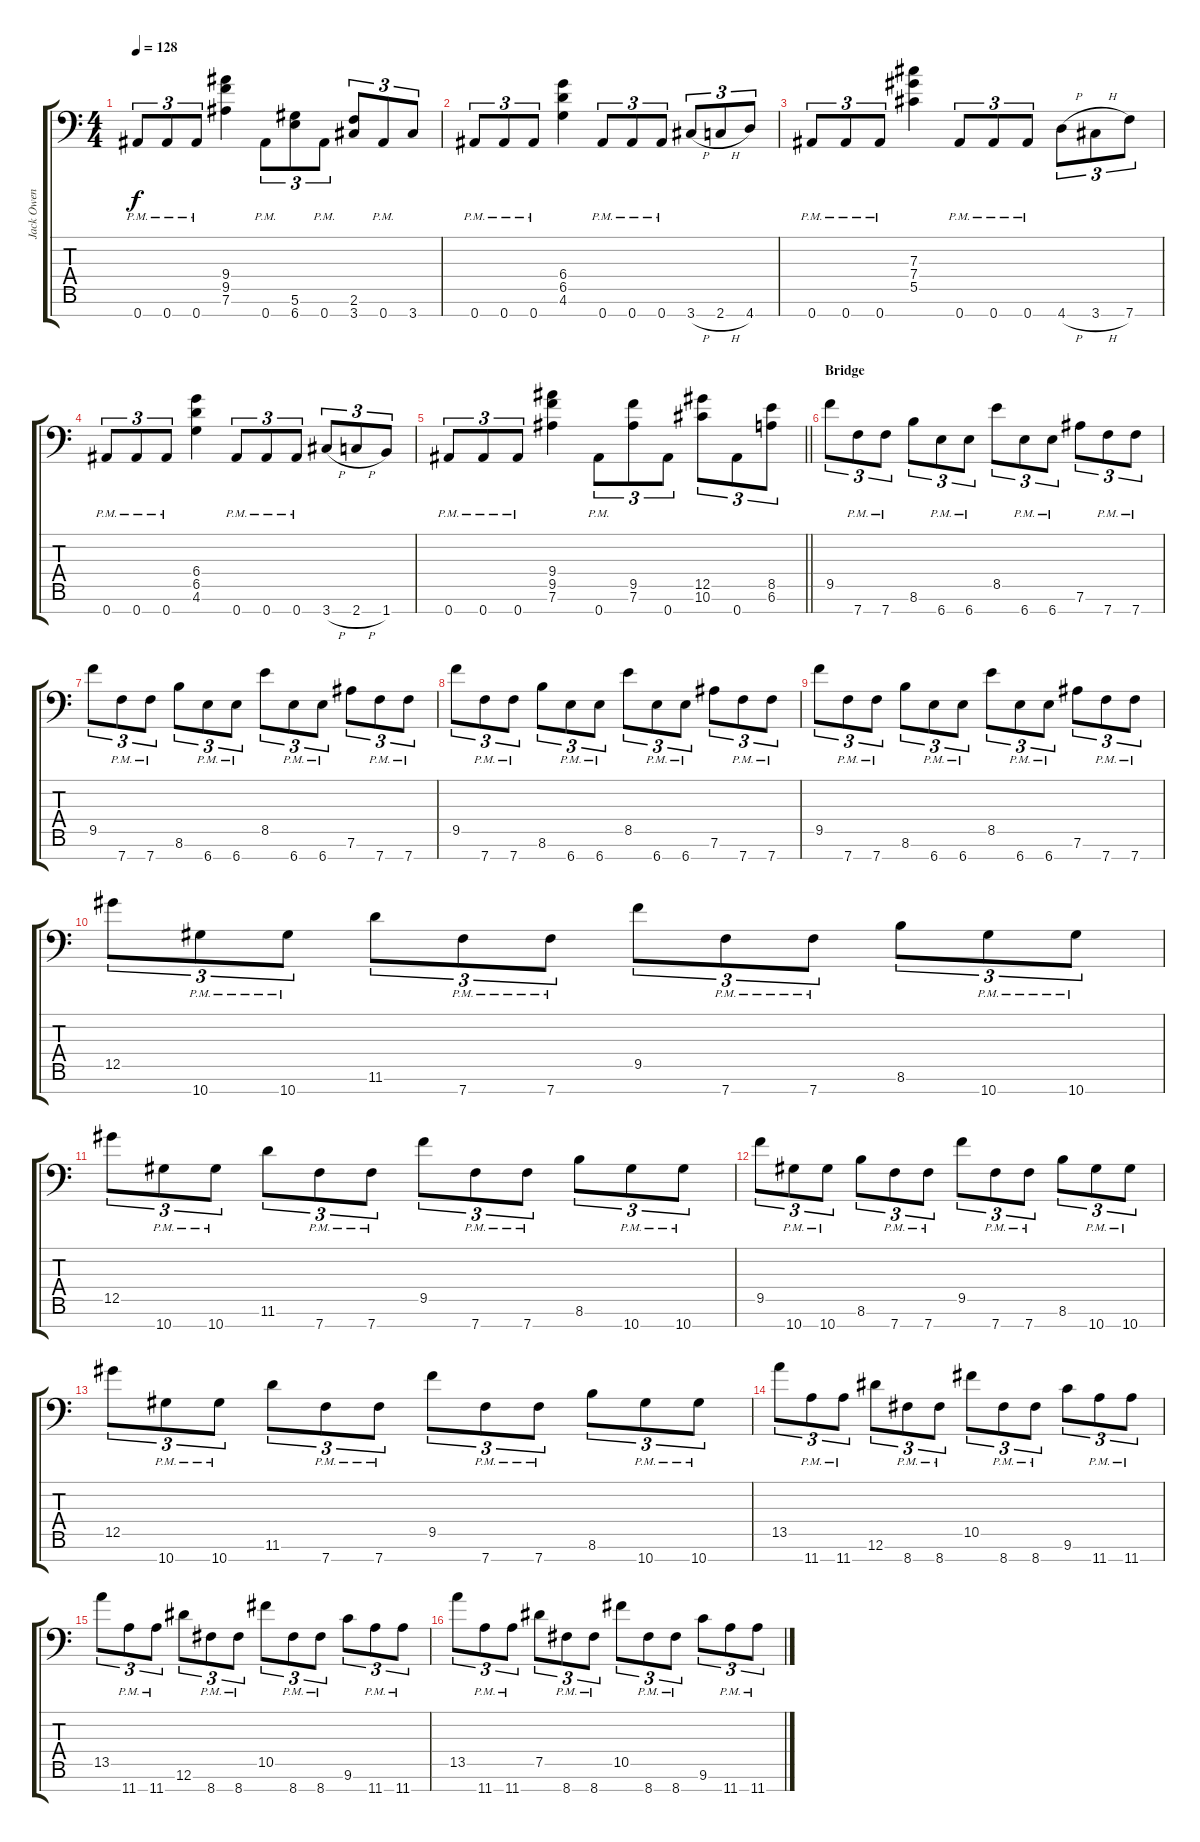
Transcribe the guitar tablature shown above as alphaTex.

\track ("Jack Owen" "Jack Owen") {instrument distortionguitar}
\staff {score tabs}
\tuning (Eb4 Bb3 Gb3 Db3 Ab2 Eb2 Bb1) {hide}
\ts (4 4)
\tempo 128
\clef f4
\ks c
0.7{pm}.8{tu (3 2) dy f} 0.7{pm}.8{tu (3 2)} 0.7{pm}.8{tu (3 2)} (9.4 9.5 7.6).4 0.7{pm}.8{tu (3 2)} (5.6 6.7).8{tu (3 2)} 0.7{pm}.8{tu (3 2)} (2.6 3.7).8{tu (3 2)} 0.7{pm}.8{tu (3 2)} 3.7.8{tu (3 2)} |
0.7{pm}.8{tu (3 2)} 0.7{pm}.8{tu (3 2)} 0.7{pm}.8{tu (3 2)} (6.4 6.5 4.6).4 0.7{pm}.8{tu (3 2)} 0.7{pm}.8{tu (3 2)} 0.7{pm}.8{tu (3 2)} 3.7{h}.8{tu (3 2)} 2.7{h}.8{tu (3 2)} 4.7.8{tu (3 2)} |
0.7{pm}.8{tu (3 2)} 0.7{pm}.8{tu (3 2)} 0.7{pm}.8{tu (3 2)} (7.3 7.4 5.5).4 0.7{pm}.8{tu (3 2)} 0.7{pm}.8{tu (3 2)} 0.7{pm}.8{tu (3 2)} 4.7{h}.8{tu (3 2)} 3.7{h}.8{tu (3 2)} 7.7.8{tu (3 2)} |
0.7{pm}.8{tu (3 2)} 0.7{pm}.8{tu (3 2)} 0.7{pm}.8{tu (3 2)} (6.4 6.5 4.6).4 0.7{pm}.8{tu (3 2)} 0.7{pm}.8{tu (3 2)} 0.7{pm}.8{tu (3 2)} 3.7{h}.8{tu (3 2)} 2.7{h}.8{tu (3 2)} 1.7.8{tu (3 2)} |
\barLineRight lightlight
0.7{pm}.8{tu (3 2)} 0.7{pm}.8{tu (3 2)} 0.7{pm}.8{tu (3 2)} (9.4 9.5 7.6).4 0.7{pm}.8{tu (3 2)} (9.5 7.6).8{tu (3 2)} 0.7.8{tu (3 2)} (12.5 10.6).8{tu (3 2)} 0.7.8{tu (3 2)} (8.5 6.6).8{tu (3 2)} |
\section ("" "Bridge")
9.5.8{tu (3 2)} 7.7{pm}.8{tu (3 2)} 7.7{pm}.8{tu (3 2)} 8.6.8{tu (3 2)} 6.7{pm}.8{tu (3 2)} 6.7{pm}.8{tu (3 2)} 8.5.8{tu (3 2)} 6.7{pm}.8{tu (3 2)} 6.7{pm}.8{tu (3 2)} 7.6.8{tu (3 2)} 7.7{pm}.8{tu (3 2)} 7.7{pm}.8{tu (3 2)} |
9.5.8{tu (3 2)} 7.7{pm}.8{tu (3 2)} 7.7{pm}.8{tu (3 2)} 8.6.8{tu (3 2)} 6.7{pm}.8{tu (3 2)} 6.7{pm}.8{tu (3 2)} 8.5.8{tu (3 2)} 6.7{pm}.8{tu (3 2)} 6.7{pm}.8{tu (3 2)} 7.6.8{tu (3 2)} 7.7{pm}.8{tu (3 2)} 7.7{pm}.8{tu (3 2)} |
9.5.8{tu (3 2)} 7.7{pm}.8{tu (3 2)} 7.7{pm}.8{tu (3 2)} 8.6.8{tu (3 2)} 6.7{pm}.8{tu (3 2)} 6.7{pm}.8{tu (3 2)} 8.5.8{tu (3 2)} 6.7{pm}.8{tu (3 2)} 6.7{pm}.8{tu (3 2)} 7.6.8{tu (3 2)} 7.7{pm}.8{tu (3 2)} 7.7{pm}.8{tu (3 2)} |
9.5.8{tu (3 2)} 7.7{pm}.8{tu (3 2)} 7.7{pm}.8{tu (3 2)} 8.6.8{tu (3 2)} 6.7{pm}.8{tu (3 2)} 6.7{pm}.8{tu (3 2)} 8.5.8{tu (3 2)} 6.7{pm}.8{tu (3 2)} 6.7{pm}.8{tu (3 2)} 7.6.8{tu (3 2)} 7.7{pm}.8{tu (3 2)} 7.7{pm}.8{tu (3 2)} |
12.5.8{tu (3 2)} 10.7{pm}.8{tu (3 2)} 10.7{pm}.8{tu (3 2)} 11.6.8{tu (3 2)} 7.7{pm}.8{tu (3 2)} 7.7{pm}.8{tu (3 2)} 9.5.8{tu (3 2)} 7.7{pm}.8{tu (3 2)} 7.7{pm}.8{tu (3 2)} 8.6.8{tu (3 2)} 10.7{pm}.8{tu (3 2)} 10.7{pm}.8{tu (3 2)} |
12.5.8{tu (3 2)} 10.7{pm}.8{tu (3 2)} 10.7{pm}.8{tu (3 2)} 11.6.8{tu (3 2)} 7.7{pm}.8{tu (3 2)} 7.7{pm}.8{tu (3 2)} 9.5.8{tu (3 2)} 7.7{pm}.8{tu (3 2)} 7.7{pm}.8{tu (3 2)} 8.6.8{tu (3 2)} 10.7{pm}.8{tu (3 2)} 10.7{pm}.8{tu (3 2)} |
9.5.8{tu (3 2)} 10.7{pm}.8{tu (3 2)} 10.7{pm}.8{tu (3 2)} 8.6.8{tu (3 2)} 7.7{pm}.8{tu (3 2)} 7.7{pm}.8{tu (3 2)} 9.5.8{tu (3 2)} 7.7{pm}.8{tu (3 2)} 7.7{pm}.8{tu (3 2)} 8.6.8{tu (3 2)} 10.7{pm}.8{tu (3 2)} 10.7{pm}.8{tu (3 2)} |
12.5.8{tu (3 2)} 10.7{pm}.8{tu (3 2)} 10.7{pm}.8{tu (3 2)} 11.6.8{tu (3 2)} 7.7{pm}.8{tu (3 2)} 7.7{pm}.8{tu (3 2)} 9.5.8{tu (3 2)} 7.7{pm}.8{tu (3 2)} 7.7{pm}.8{tu (3 2)} 8.6.8{tu (3 2)} 10.7{pm}.8{tu (3 2)} 10.7{pm}.8{tu (3 2)} |
13.5.8{tu (3 2)} 11.7{pm}.8{tu (3 2)} 11.7{pm}.8{tu (3 2)} 12.6.8{tu (3 2)} 8.7{pm}.8{tu (3 2)} 8.7{pm}.8{tu (3 2)} 10.5.8{tu (3 2)} 8.7{pm}.8{tu (3 2)} 8.7{pm}.8{tu (3 2)} 9.6.8{tu (3 2)} 11.7{pm}.8{tu (3 2)} 11.7{pm}.8{tu (3 2)} |
13.5.8{tu (3 2)} 11.7{pm}.8{tu (3 2)} 11.7{pm}.8{tu (3 2)} 12.6.8{tu (3 2)} 8.7{pm}.8{tu (3 2)} 8.7{pm}.8{tu (3 2)} 10.5.8{tu (3 2)} 8.7{pm}.8{tu (3 2)} 8.7{pm}.8{tu (3 2)} 9.6.8{tu (3 2)} 11.7{pm}.8{tu (3 2)} 11.7{pm}.8{tu (3 2)} |
13.5.8{tu (3 2)} 11.7{pm}.8{tu (3 2)} 11.7{pm}.8{tu (3 2)} 7.5.8{tu (3 2)} 8.7{pm}.8{tu (3 2)} 8.7{pm}.8{tu (3 2)} 10.5.8{tu (3 2)} 8.7{pm}.8{tu (3 2)} 8.7{pm}.8{tu (3 2)} 9.6.8{tu (3 2)} 11.7{pm}.8{tu (3 2)} 11.7{pm}.8{tu (3 2)}
